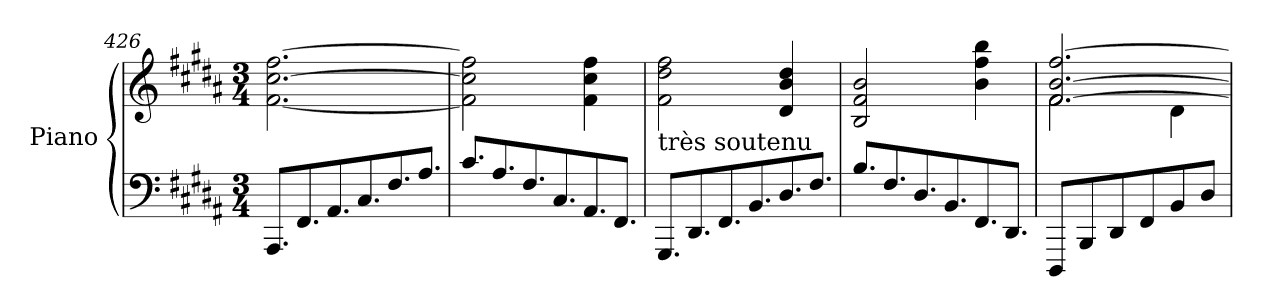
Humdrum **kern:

**kern	**kern
*part1	*part1
*staff2	*staff1
*I"Piano	*
*I'Pno	*
*clefF4	*clefG2
*k[f#c#g#d#a#]	*k[f#c#g#d#a#]
*B:	*B:
*M3/4	*M3/4
*Xtuplet	*
=426	=426
12.AAA#/L	[2.f#\ [2.cc#\ [2.ff#\
12.FF#/	.
12.AA#/	.
12.C#/	.
12.F#/	.
12.A#/J	.
!!LO:PB:g=z
=427	=427
12.c#/L	2f#\] 2cc#\] 2ff#\]
12.A#/	.
12.F#/	.
12.C#/	.
12.AA#/	4f#\ 4cc#\ 4ff#\
12.FF#/J	.
=428	=428
!LO:TX:a:t=très soutenu	!
12.GGG#/L	2f#\ 2dd#\ 2ff#\
12.DD#/	.
12.FF#/	.
12.BB/	.
12.D#/	4d#/ 4b/ 4dd#/
12.F#/J	.
=429	=429
12.B/L	2B/ 2f#/ 2b/
12.F#/	.
12.D#/	.
12.BB/	.
12.FF#/	4b\ 4ff#\ 4bb\
12.DD#/J	.
=430	=430
*	*^
8DDD#/L	[2.f#/ [2.b/ [2.ff#/	2f#\
8BBB/	.	.
8DD#/	.	.
8FF#/	.	.
8BB/	.	4d#\
8D#/J	.	.
*	*v	*v
=	=
*-	*-
